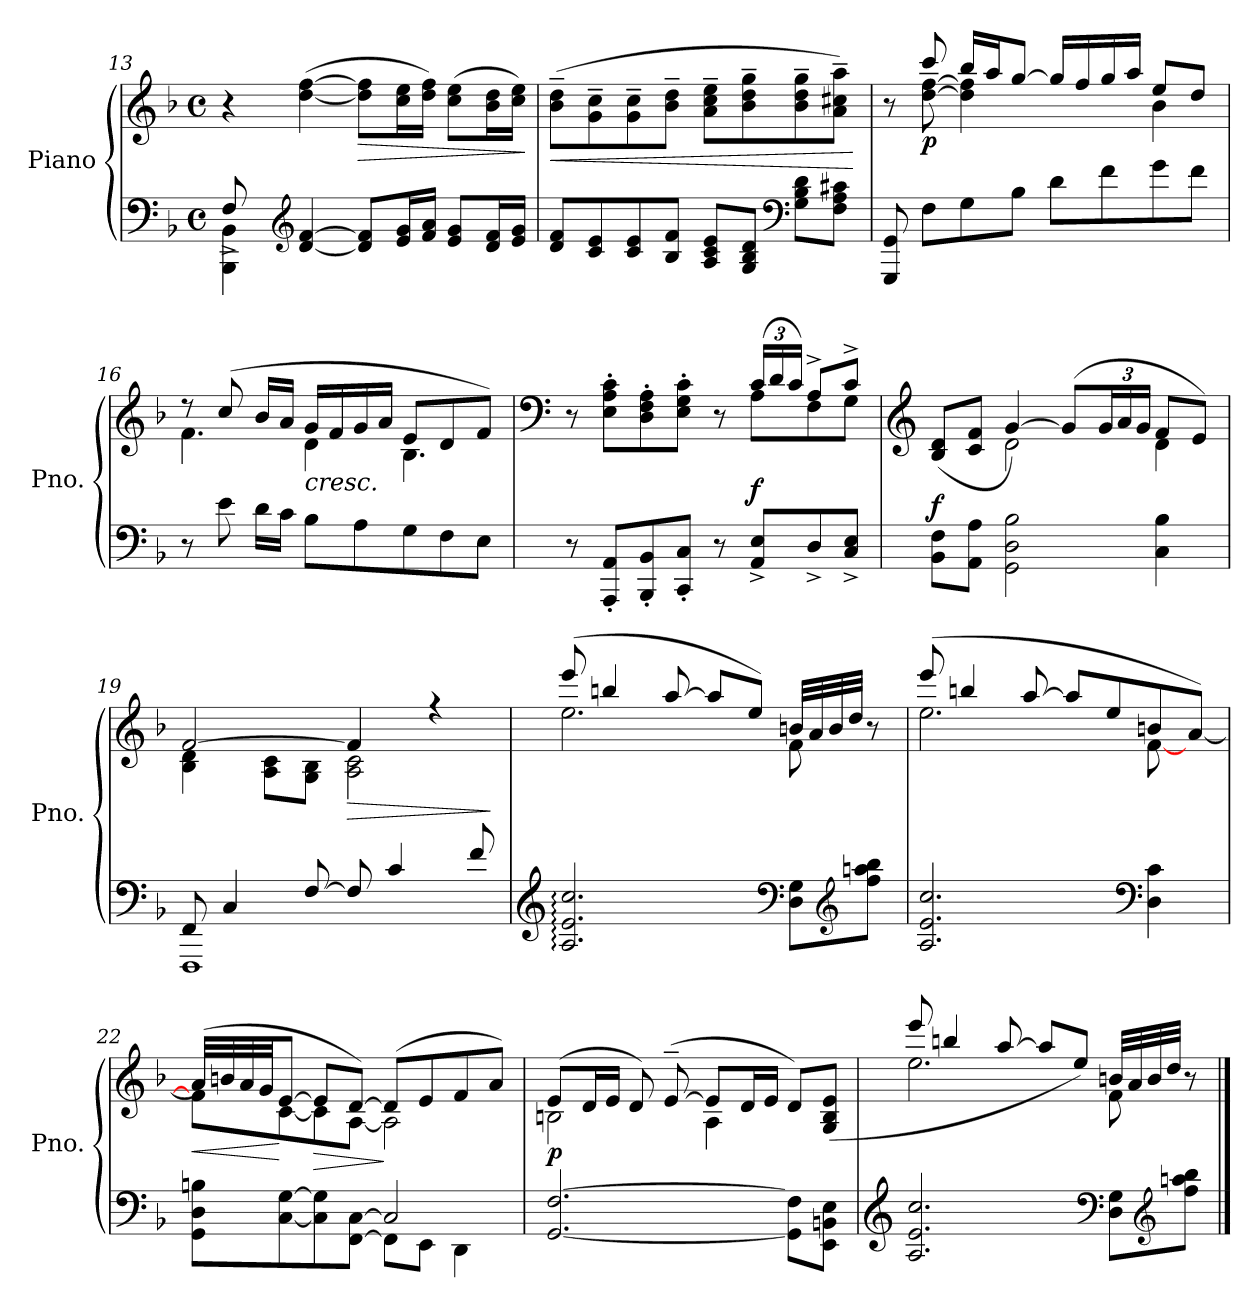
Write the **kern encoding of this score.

**kern	**kern	**dynam
*part1	*part1	*part1
*staff2	*staff1	*staff1/2
*I"Piano	*	*
*I'Pno.	*	*
!!LO:LB:g=z
*clefF4	*clefG2	*
*k[b-]	*k[b-]	*
*M4/4	*M4/4	*
*met(c)	*met(c)	*
=13	=13	=13
*^	*	*
4BBB-\ 4BB-\	8F^/	4r	.
.	2..ryy	.	.
*clefG2	*	*	*
[4d/ [4f/	.	(>[4dd\ [4ff\	.
!	!	!	!LO:HP:b
8d/] 8f/]L	.	8dd\] 8ff\]L	>
16e/ 16g/L	.	16cc\ 16ee\L	.
16f/ 16a/JJ	.	16dd\ 16ff\JJ)	.
8e/ 8g/L	.	(>8cc\ 8ee\L	.
16d/ 16f/L	.	16b-\ 16dd\L	.
16e/ 16g/JJ	.	16cc\ 16ee\JJ)	.
*v	*v	*	*
.	.	]
=14	=14	=14
!	!	!LO:HP:b
8d/ 8f/L	(>8b-\~ 8dd\~L	<
8c/ 8e/	8g\~ 8cc\~	.
8c/ 8e/	8g\~ 8cc\~	.
8B-/ 8f/J	8b-\~ 8dd\~J	.
8A/ 8c/ 8e/L	8a\~ 8cc\~ 8ee\~L	.
8G/ 8B-/ 8d/J	8b-\~ 8dd\~ 8gg\~	.
*clefF4	*	*
8G\ 8B-\ 8d\L	8b-\~ 8dd\~ 8gg\~	.
8F\ 8A\ 8c#X\J	8a\~ 8cc#X\~ 8aa\~J)	.
.	.	[
=15	=15	=15
*	*^	*
8GGG/ 8GG/	8r	8ryy	.
!	!	!	!LO:DY:b
8F\L	[8dd\ [8ff\	(>8ccc/	p
8G\	16bb-/LL	4dd\] 4ff\]	.
.	16aa/J	.	.
8B-\J	[8gg/J	.	.
8d\L	16gg/LL]	4ryy	.
.	16ff/	.	.
8f\	16gg/	.	.
.	16aa/JJ	.	.
8g\	8ee/L	4b-\	.
8f\J)	(8dd/J	.	.
!!LO:PB:g=z	!!
=16	=16	=16	=16
8r	8r	4.f\	.
8e\	(>8cc/	.	.
16d\LL	16b-/LL	.	.
16c\JJ	16a/JJ	.	.
!	!LO:TX:b:i:t=cresc.	!	!
8B-\L	16g/LL	4d\	.
.	16f/	.	.
8A\	16g/	.	.
.	16a/JJ	.	.
8G\	8e/L	4.B-\	.
8F\	8d/	.	.
8E\J	8f/J)	.	.
=17	=17	=17	=17
*	*clefF4	*	*
8r	8r	8ryy	.
*	*v	*v	*
8AAA/' 8AA/'L	8E\' 8A\' 8c\'L	.
8BBB-/' 8BB-/'	8D\' 8F\' 8A\'	.
8CC/' 8C/'J	8E\' 8G\' 8c\'J	.
8r	8r	.
*	*Xbrackettup	*
*	*^	*
!	!	!	!LO:DY:a=2
8AA/^ 8E/^L	(>24c/LL	8A\L	f
.	24d/	.	.
.	24c/JJ)	.	.
8D^/	8A^/L	8F\	.
8C/^ 8E/^J	8c^/J	8G\J	.
=18	=18	=18	=18
*	*clefG2	*	*
!	!	!	!LO:DY:a=2
8BB-\ 8F\L	(>8B-/ 8d/L	4ryy	f
8AA\ 8A\J	8c/ 8f/J	.	.
2GG\ 2D\ 2B-\	[4g/)	2d\	.
.	(>8g/L]	.	.
.	24g/L	.	.
.	24a/	.	.
.	24g/JJ	.	.
4C\ 4B-\	8f/L	4d\	.
.	8e/J)	.	.
!!LO:LB:g=z	!!
=19	=19	=19	=19
*^	*	*	*
8FF/	1FFF	[2f/	4B-\ 4d\	.
4C/	.	.	.	.
.	.	.	8A\ 8c\L	.
[8F/	.	.	8G\ 8B-\J	.
!	!	!	!	!LO:HP:b
8F/]	.	4f/]	2A\ 2c\	>
4c/	.	.	.	.
.	.	4r	.	.
8f/	.	.	.	.
*v	*v	*	*	*
*	*v	*v	*
.	.	]
=20	=20	=20
*clefG2	*	*
*	*^	*
2.A/: 2.e/: 2.cc/:	(>8eee/	2.ee\	.
.	4bbn/	.	.
.	[8aa/	.	.
.	8aa/L]	.	.
.	8ee/J)	.	.
*clefF4	*	*	*
8D\ 8G\L	32bn/LLL	8f\	.
.	32a/	.	.
.	32b/	.	.
.	32dd/JJJ	.	.
*clefG2	*	*	*
8ff\ 8aan\ 8bb-\J	8r	8ryy	.
=21	=21	=21	=21
2.A/ 2.e/ 2.cc/	(>8eee/	2.ee\	.
.	4bbn/	.	.
.	[8aa/	.	.
.	8aa/L]	.	.
.	8ee/	.	.
*clefF4	*	*	*
4D\ 4c\	8bn/	[8f\	.
.	[8a/J)	8ryy	.
!!LO:LB:g=z	!!
=22	=22	=22	=22
*^	*	*	*
!	!	!	!	!LO:HP:b
8GG\ 8D\ 8Bn\L	2ryy	(>32a/LLL]	8f\L]	<
.	.	32bn/	.	.
.	.	32a/	.	.
.	.	32g/JJ	.	.
[8C\ [8G\	.	[8e/J	[8c\	[
!	!	!	!	!LO:HP:b
8C\] 8G\]	.	8e/L]	8c\]	>
[8FF\ [8C\J	.	[8d/J)	[8A\J	.
2C/]	8FF\L]	(>8d/L]	2A\]	]
.	8EE\J	8e/	.	.
.	4DD\	8f/	.	.
.	.	8a/J)	.	.
*v	*v	*	*	*
=23	=23	=23	=23
!	!	!	!LO:DY:a=2
[2.GG/ [2.F/	(>8e/L	2Bn\	p
.	16d/L	.	.
.	16e/JJ	.	.
.	8d/)	.	.
.	(>[8e~/	.	.
.	8e/L]	(>4A\	.
.	16d/L	.	.
.	16e/JJ	.	.
8GG\] 8F\]L	8d/L)	4ryy	.
8EE\ 8BBn\ 8E\J	(8G/ 8B/ 8e/J	.	.
=24	=24	=24	=24
*clefG2	*	*	*
2.A/ 2.e/ 2.cc/	8eee/	2.ee\	.
.	4bbn/	.	.
.	[8aa/	.	.
.	8aa/L]	.	.
.	8ee/J)	.	.
*clefF4	*	*	*
8D\ 8G\L	32bn/LLL	8f\	.
.	32a/	.	.
.	32b/	.	.
.	32dd/JJJ	.	.
*clefG2	*	*	*
8ff\ 8aan\ 8bb-\J	8r	8ryy	.
*	*v	*v	*
==	==	==
*-	*-	*-
